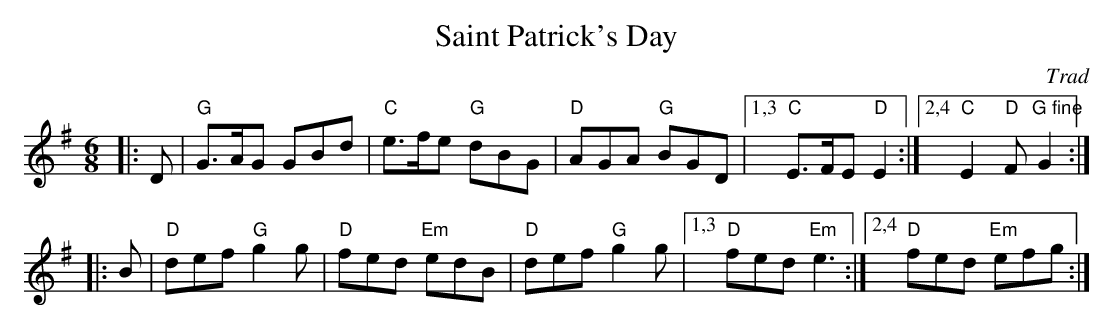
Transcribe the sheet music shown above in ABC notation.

X:1
T:Saint Patrick's Day
O:Trad
M:6/8
K:G
|: D \
| "G"G>AG GBd | "C"e>fe "G"dBG | "D"AGA "G"BGD |1,3 "C"E>FE "D"E2 :|2,4 "C"E2"D"F "G fine"G2 :|
|: B \
| "D"def "G"g2g | "D"fed "Em"edB | "D"def "G"g2g |1,3 "D"fed "Em"e3 \
                                                :|2,4 "D"fed "Em"efg :|
